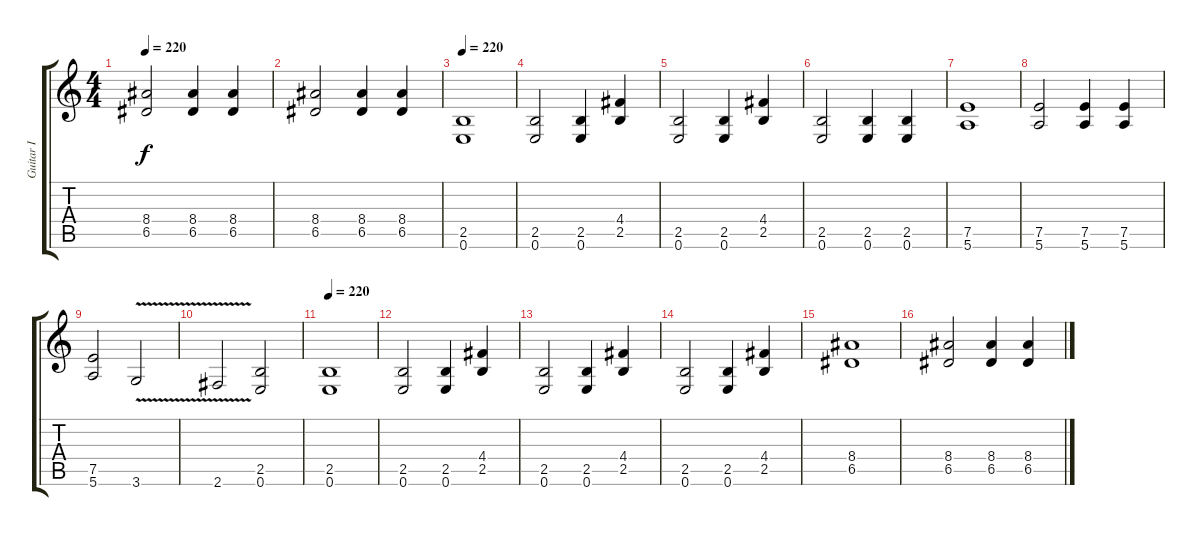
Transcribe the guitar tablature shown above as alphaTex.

\track ("Guitar I" "Guitar I") {instrument distortionguitar}
\staff {score tabs}
\tuning (E4 B3 G3 D3 A2 E2) {hide}
\ts (4 4)
\tempo 220
\clef g2
\ks c
(8.4 6.5).2{dy f} (8.4 6.5).4 (8.4 6.5).4 |
(8.4 6.5).2 (8.4 6.5).4 (8.4 6.5).4 |
\tempo 220
(2.5 0.6).1 |
(2.5 0.6).2 (2.5 0.6).4 (4.4 2.5).4 |
(2.5 0.6).2 (2.5 0.6).4 (4.4 2.5).4 |
(2.5 0.6).2 (2.5 0.6).4 (2.5 0.6).4 |
(7.5 5.6).1 |
(7.5 5.6).2 (7.5 5.6).4 (7.5 5.6).4 |
(7.5 5.6).2 3.6{v}.2 |
2.6{v}.2 (2.5 0.6).2 |
\tempo 250
\tempo 220
(2.5 0.6).1 |
(2.5 0.6).2 (2.5 0.6).4 (4.4 2.5).4 |
(2.5 0.6).2 (2.5 0.6).4 (4.4 2.5).4 |
(2.5 0.6).2 (2.5 0.6).4 (4.4 2.5).4 |
(8.4 6.5).1 |
(8.4 6.5).2 (8.4 6.5).4 (8.4 6.5).4
